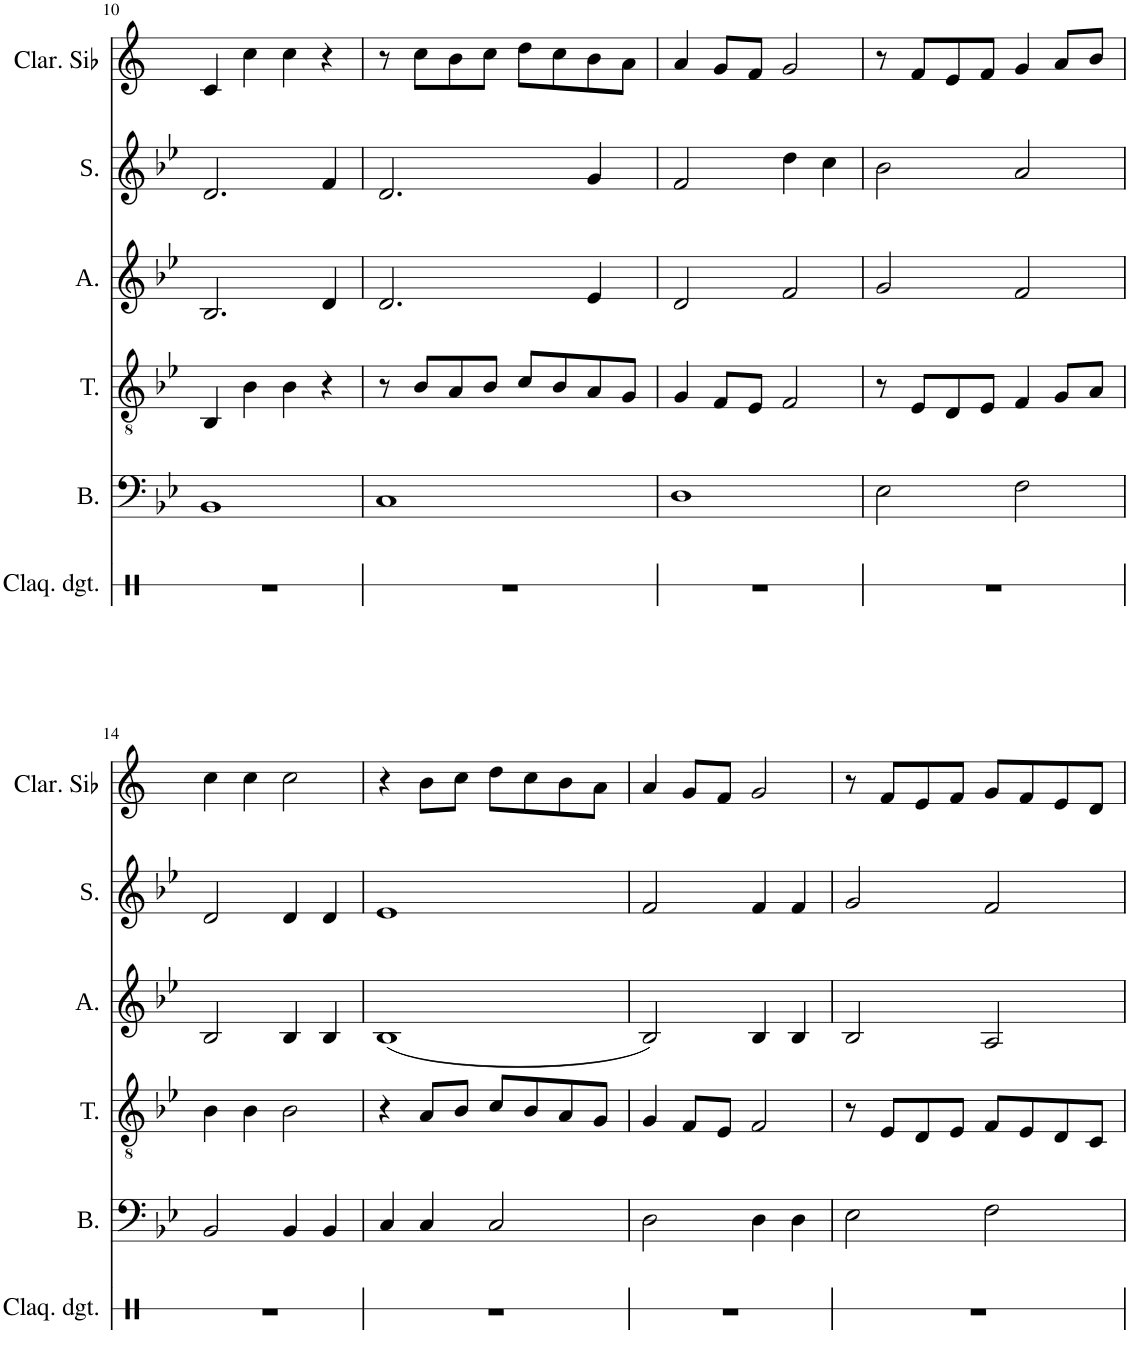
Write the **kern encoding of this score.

**kern	**kern	**kern	**kern	**kern	**kern
*part6	*part5	*part4	*part3	*part2	*part1
*staff6	*staff5	*staff4	*staff3	*staff2	*staff1
*I"Claquer des doigts	*I"Bass	*I"Tenor	*I"Alto	*I"Soprano	*I"Clarinette en Sib
*I'Claq. dgt.	*I'B.	*I'T.	*I'A.	*I'S.	*I'Clar. Sib
!!LO:PB:g=z
*clefX	*clefF4	*clefGv2	*clefG2	*clefG2	*clefG2
*	*	*	*	*	*Trd1c2
*k[]	*k[b-e-]	*k[b-e-]	*k[b-e-]	*k[b-e-]	*k[]
*M4/4	*M4/4	*M4/4	*M4/4	*M4/4	*M4/4
=10	=10	=10	=10	=10	=10
1r	1BB-	4BB-/	2.B-/	2.d/	4c/
.	.	4B-\	.	.	4cc\
.	.	4B-\	.	.	4cc\
.	.	4r	4d/	4f/	4r
=11	=11	=11	=11	=11	=11
1r	1C	8r	2.d/	2.d/	8r
.	.	8B-/L	.	.	8cc\L
.	.	8A/	.	.	8b\
.	.	8B-/J	.	.	8cc\J
.	.	8c/L	.	.	8dd\L
.	.	8B-/	.	.	8cc\
.	.	8A/	4e-/	4g/	8b\
.	.	8G/J	.	.	8a\J
=12	=12	=12	=12	=12	=12
1r	1D	4G/	2d/	2f/	4a/
.	.	8F/L	.	.	8g/L
.	.	8E-/J	.	.	8f/J
.	.	2F/	2f/	4dd\	2g/
.	.	.	.	4cc\	.
=13	=13	=13	=13	=13	=13
1r	2E-\	8r	2g/	2b-\	8r
.	.	8E-/L	.	.	8f/L
.	.	8D/	.	.	8e/
.	.	8E-/J	.	.	8f/J
.	2F\	4F/	2f/	2a/	4g/
.	.	8G/L	.	.	8a/L
.	.	8A/J	.	.	8b/J
!!LO:LB:g=z
=14	=14	=14	=14	=14	=14
1r	2BB-/	4B-\	2B-/	2d/	4cc\
.	.	4B-\	.	.	4cc\
.	4BB-/	2B-\	4B-/	4d/	2cc\
.	4BB-/	.	4B-/	4d/	.
=15	=15	=15	=15	=15	=15
1r	4C/	4r	(1B-	1e-	4r
.	4C/	8A/L	.	.	8b\L
.	.	8B-/J	.	.	8cc\J
.	2C/	8c/L	.	.	8dd\L
.	.	8B-/	.	.	8cc\
.	.	8A/	.	.	8b\
.	.	8G/J	.	.	8a\J
=16	=16	=16	=16	=16	=16
1r	2D\	4G/	2B-/)	2f/	4a/
.	.	8F/L	.	.	8g/L
.	.	8E-/J	.	.	8f/J
.	4D\	2F/	4B-/	4f/	2g/
.	4D\	.	4B-/	4f/	.
=17	=17	=17	=17	=17	=17
1r	2E-\	8r	2B-/	2g/	8r
.	.	8E-/L	.	.	8f/L
.	.	8D/	.	.	8e/
.	.	8E-/J	.	.	8f/J
.	2F\	8F/L	2A/	2f/	8g/L
.	.	8E-/	.	.	8f/
.	.	8D/	.	.	8e/
.	.	8C/J	.	.	8d/J
=	=	=	=	=	=
*-	*-	*-	*-	*-	*-
